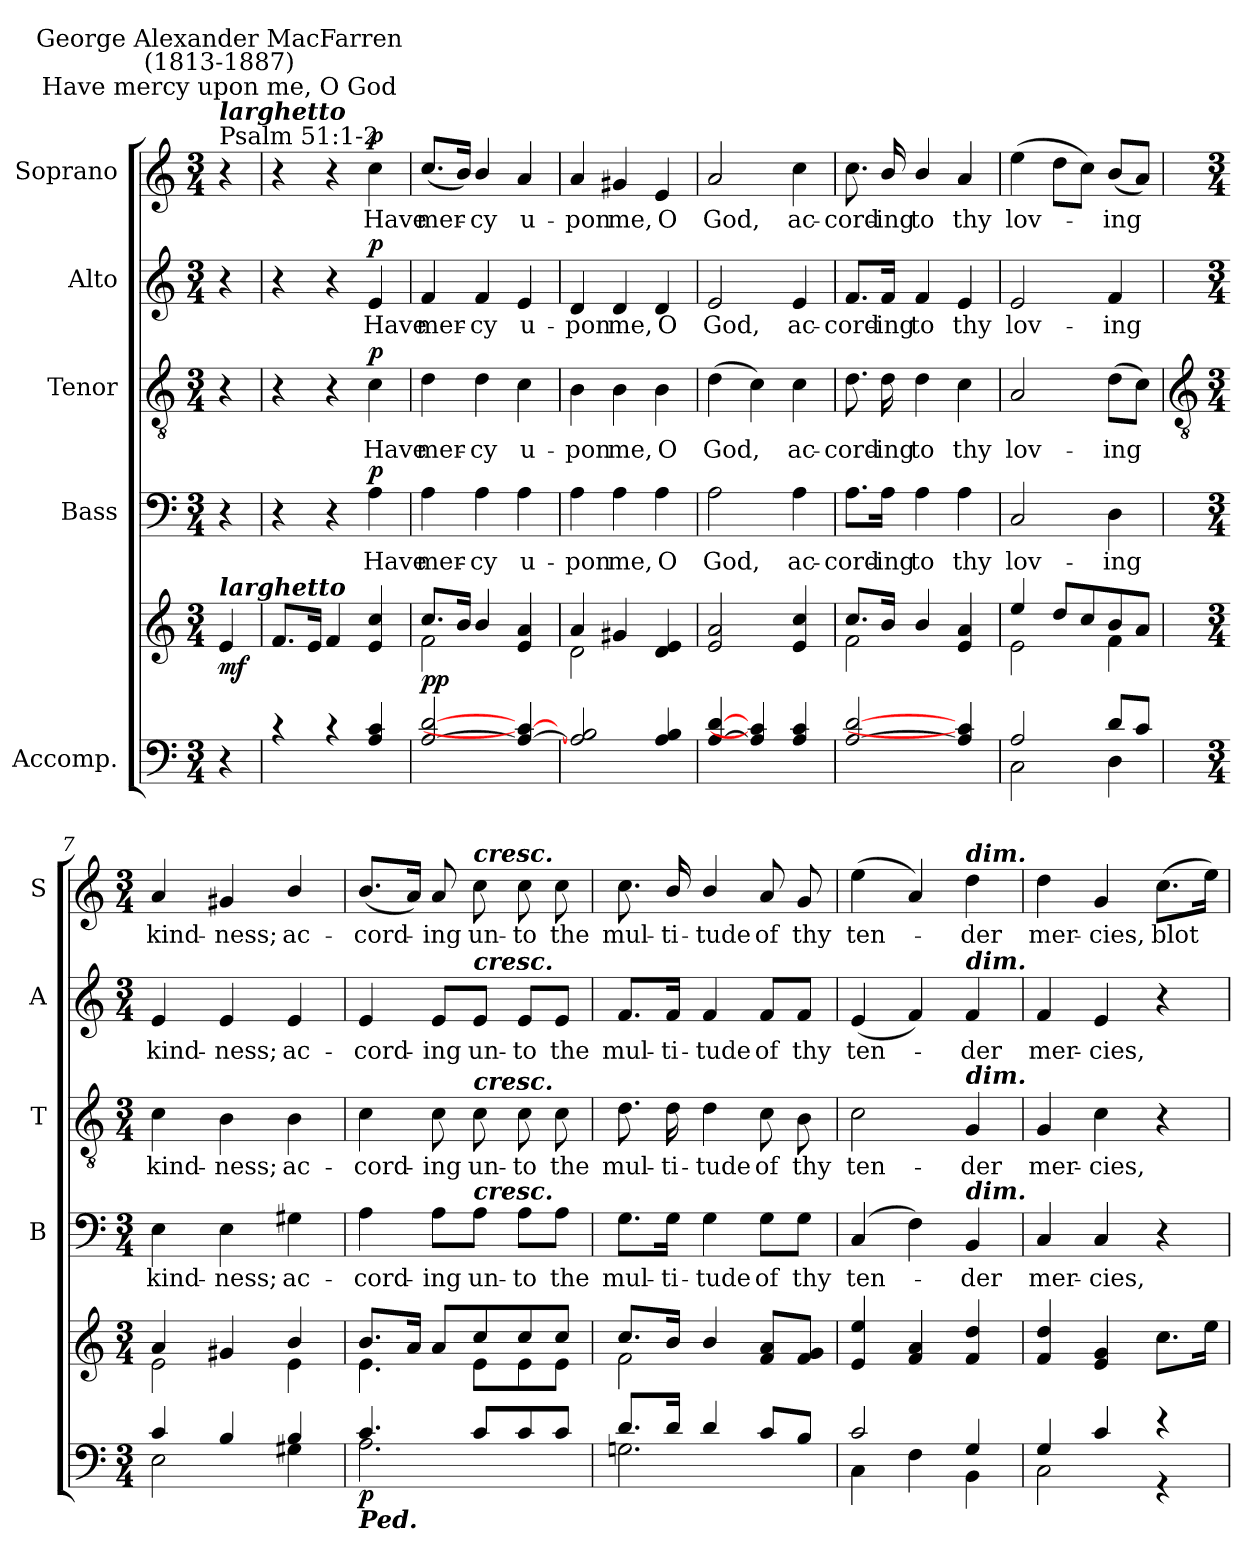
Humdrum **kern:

**kern	**kern	**dynam	**kern	**text	**dynam	**kern	**text	**dynam	**kern	**text	**dynam	**kern	**text	**dynam
*part5	*part5	*part5	*part4	*part4	*part4	*part3	*part3	*part3	*part2	*part2	*part2	*part1	*part1	*part1
*staff6	*staff5	*staff5/6	*staff4	*staff4	*staff4	*staff3	*staff3	*staff3	*staff2	*staff2	*staff2	*staff1	*staff1	*staff1
*I"Accomp.	*	*	*I"Bass	*	*	*I"Tenor	*	*	*I"Alto	*	*	*I"Soprano	*	*
*	*	*	*I'B	*	*	*I'T	*	*	*I'A	*	*	*I'S	*	*
*clefF4	*clefG2	*	*clefF4	*	*	*clefGv2	*	*	*clefG2	*	*	*clefG2	*	*
*k[]	*k[]	*	*k[]	*	*	*k[]	*	*	*k[]	*	*	*k[]	*	*
*C:	*C:	*	*C:	*	*	*C:	*	*	*C:	*	*	*C:	*	*
*M3/4	*M3/4	*	*M3/4	*	*	*M3/4	*	*	*M3/4	*	*	*M3/4	*	*
*MM60	*MM60	*	*MM60	*	*	*MM60	*	*	*MM60	*	*	*MM60	*	*
=	=	=	=	=	=	=	=	=	=	=	=	=	=	=
*^	*^	*	*	*	*	*	*	*	*	*	*	*	*	*
!	!	!	!	!	!	!	!	!	!	!	!	!	!	!LO:TX:a:t=Psalm 51&colon;1-2	!	!
!	!	!	!	!	!	!	!	!	!	!	!	!	!	!LO:TX:a:Bi:t=larghetto	!	!
!	!	!	!	!	!	!	!	!	!	!	!	!	!	!LO:TX:a:cj:t=Have mercy upon me, O God	!	!
!	!	!	!	!	!	!	!	!	!	!	!	!	!	!LO:TX:a:cj:t=George Alexander MacFarren\n(1813-1887)	!	!
!	!	!LO:TX:a:Bi:t=larghetto	!	!	!	!	!	!	!	!	!	!	!	!	!	!
!	!	!	!	!LO:DY:b	!	!	!	!	!	!	!	!	!	!	!	!
4r	4ryy	4e/	4ryy	mf	4r	.	.	4r	.	.	4r	.	.	4r	.	.
=1	=1	=1	=1	=1	=1	=1	=1	=1	=1	=1	=1	=1	=1	=1	=1	=1
!	!LO:N:vis=1	!	!LO:N:vis=1	!	!	!	!	!	!	!	!	!	!	!	!	!
4r	2.ryy	8.f/L	2.ryy	.	4r	.	.	4r	.	.	4r	.	.	4r	.	.
.	.	16e/J	.	.	.	.	.	.	.	.	.	.	.	.	.	.
4r	.	4f/	.	.	4r	.	.	4r	.	.	4r	.	.	4r	.	.
!	!	!	!	!	!	!LO:LY:b	!LO:DY:b	!	!LO:LY:b	!LO:DY:b	!	!LO:LY:b	!LO:DY:b	!	!LO:LY:b	!LO:DY:b
4A 4c	.	4e/ 4cc/	.	.	4A	Have	p	4c	Have	p	4e	Have	p	4cc	Have	p
=2	=2	=2	=2	=2	=2	=2	=2	=2	=2	=2	=2	=2	=2	=2	=2	=2
!	!LO:N:vis=1	!	!	!LO:DY:b	!	!LO:LY:b	!	!	!LO:LY:b	!	!	!LO:LY:b	!	!	!LO:LY:b	!
[2A [2d	2.ryy	8.cc/L	2f\	pp	4A	mer-	.	4d	mer-	.	4f	mer-	.	(>8.ccL	mer-	.
.	.	16b/J	.	.	.	.	.	.	.	.	.	.	.	16b/J)	.	.
!	!	!	!	!	!	!LO:LY:b	!	!	!LO:LY:b	!	!	!LO:LY:b	!	!	!LO:LY:b	!
.	.	4b/	.	.	4A	-cy	.	4d	-cy	.	4f	-cy	.	4b/	cy	.
!	!	!	!	!	!	!LO:LY:b	!	!	!LO:LY:b	!	!	!LO:LY:b	!	!	!LO:LY:b	!
4A_ 4c_	.	4e/ 4a/	4ryy	.	4A	u-	.	4c	u-	.	4e	u-	.	4a	u-	.
=3	=3	=3	=3	=3	=3	=3	=3	=3	=3	=3	=3	=3	=3	=3	=3	=3
!	!LO:N:vis=1	!	!	!	!	!LO:LY:b	!	!	!LO:LY:b	!	!	!LO:LY:b	!	!	!LO:LY:b	!
2A] 2B]	2.ryy	4a/	2d\	.	4A	-pon	.	4B	-pon	.	4d	-pon	.	4a	-pon	.
!	!	!	!	!	!	!LO:LY:b	!	!	!LO:LY:b	!	!	!LO:LY:b	!	!	!LO:LY:b	!
.	.	4g#X/	.	.	4A	me,	.	4B	me,	.	4d	me,	.	4g#X	me,	.
!	!	!	!	!	!	!LO:LY:b	!	!	!LO:LY:b	!	!	!LO:LY:b	!	!	!LO:LY:b	!
4A 4B	.	4d/ 4e/	4ryy	.	4A	O	.	4B	O	.	4d	O	.	4e	O	.
=4	=4	=4	=4	=4	=4	=4	=4	=4	=4	=4	=4	=4	=4	=4	=4	=4
!	!LO:N:vis=1	!	!LO:N:vis=1	!	!	!LO:LY:b	!	!	!LO:LY:b	!	!	!LO:LY:b	!	!	!LO:LY:b	!
[4A [4d	2.ryy	2e/ 2a/	2.ryy	.	2A	God,	.	(>4d	God,	.	2e	God,	.	2a	God,	.
4A] 4c]	.	.	.	.	.	.	.	4c)	.	.	.	.	.	.	.	.
!	!	!	!	!	!	!LO:LY:b	!	!	!LO:LY:b	!	!	!LO:LY:b	!	!	!LO:LY:b	!
4A 4c	.	4e/ 4cc/	.	.	4A	ac-	.	4c	ac-	.	4e	ac-	.	4cc	ac-	.
=5	=5	=5	=5	=5	=5	=5	=5	=5	=5	=5	=5	=5	=5	=5	=5	=5
!	!LO:N:vis=1	!	!	!	!	!LO:LY:b	!	!	!LO:LY:b	!	!	!LO:LY:b	!	!	!LO:LY:b	!
[2A [2d	2.ryy	8.cc/L	2f\	.	8.A\L	-cord-	.	8.d	-cord-	.	8.f/L	-cord-	.	8.cc	-cord-	.
!	!	!	!	!	!	!LO:LY:b	!	!	!LO:LY:b	!	!	!LO:LY:b	!	!	!LO:LY:b	!
.	.	16b/J	.	.	16A\Jk	-ing	.	16d	-ing	.	16f/Jk	-ing	.	16b/	-ing	.
!	!	!	!	!	!	!LO:LY:b	!	!	!LO:LY:b	!	!	!LO:LY:b	!	!	!LO:LY:b	!
.	.	4b/	.	.	4A	to	.	4d	to	.	4f	to	.	4b/	to	.
!	!	!	!	!	!	!LO:LY:b	!	!	!LO:LY:b	!	!	!LO:LY:b	!	!	!LO:LY:b	!
4A] 4c]	.	4e/ 4a/	4ryy	.	4A	thy	.	4c	thy	.	4e	thy	.	4a	thy	.
=6	=6	=6	=6	=6	=6	=6	=6	=6	=6	=6	=6	=6	=6	=6	=6	=6
!	!	!	!	!	!	!LO:LY:b	!	!	!LO:LY:b	!	!	!LO:LY:b	!	!	!LO:LY:b	!
2A/	2C\	4ee/	2e\	.	2C	lov-	.	2A	lov-	.	2e	lov-	.	(>4ee	lov-	.
.	.	8dd/L	.	.	.	.	.	.	.	.	.	.	.	8ddL	.	.
.	.	8cc/	.	.	.	.	.	.	.	.	.	.	.	8ccJ)	.	.
!	!	!	!	!	!	!LO:LY:b	!	!	!LO:LY:b	!	!	!LO:LY:b	!	!	!LO:LY:b	!
8d/L	4D\	8b/	4f\	.	4D	-ing	.	(>8dL	-ing	.	4f	-ing	.	(<8bL	ing	.
8c/J	.	8a/J	.	.	.	.	.	8cJ)	.	.	.	.	.	8aJ)	.	.
!!LO:LB:g=z
=7	=7	=7	=7	=7	=7	=7	=7	=7	=7	=7	=7	=7	=7	=7	=7	=7
*	*	*	*	*	*	*	*	*clefGv2	*	*	*	*	*	*	*	*
*M3/4	*	*M3/4	*	*	*M3/4	*	*	*M3/4	*	*	*M3/4	*	*	*M3/4	*	*
!	!	!	!	!	!	!LO:LY:b	!	!	!LO:LY:b	!	!	!LO:LY:b	!	!	!LO:LY:b	!
4c/	2E\	4a/	2e\	.	4E	kind-	.	4c	kind-	.	4e	kind-	.	4a	kind-	.
!	!	!	!	!	!	!LO:LY:b	!	!	!LO:LY:b	!	!	!LO:LY:b	!	!	!LO:LY:b	!
4B/	.	4g#X/	.	.	4E	-ness;	.	4B	-ness;	.	4e	-ness;	.	4g#X	-ness;	.
!	!	!	!	!	!	!LO:LY:b	!	!	!LO:LY:b	!	!	!LO:LY:b	!	!	!LO:LY:b	!
4B/	4G#X\	4b/	4e\	.	4G#X	ac-	.	4B	ac-	.	4e	ac-	.	4b/	ac-	.
=8	=8	=8	=8	=8	=8	=8	=8	=8	=8	=8	=8	=8	=8	=8	=8	=8
!LO:TX:b:Bi:t=Ped.	!	!	!	!	!	!	!	!	!	!	!	!	!	!	!	!
!	!	!	!	!LO:DY:b=2	!	!LO:LY:b	!	!	!LO:LY:b	!	!	!LO:LY:b	!	!	!LO:LY:b	!
4.c/	2.A\	8.b/L	4.e\	p	4A	-cord-	.	4c	-cord-	.	4e	-cord-	.	(<8.bL	-cord-	.
.	.	16a/J	.	.	.	.	.	.	.	.	.	.	.	16aJ)	.	.
!	!	!	!	!	!	!LO:LY:b	!	!	!LO:LY:b	!	!	!LO:LY:b	!	!	!LO:LY:b	!
.	.	8a/L	.	.	8A\L	-ing	.	8c	-ing	.	8e/L	-ing	.	8a	ing	.
!	!	!	!	!	!	!	!	!	!	!	!	!	!	!LO:TX:a:Bi:t=cresc.	!	!
!	!	!	!	!	!	!	!	!	!	!	!LO:TX:a:Bi:t=cresc.	!	!	!	!	!
!	!	!	!	!	!	!	!	!LO:TX:a:Bi:t=cresc.	!	!	!	!	!	!	!	!
!	!	!	!	!	!LO:TX:a:Bi:t=cresc.	!	!	!	!	!	!	!	!	!	!	!
!	!	!	!	!	!	!LO:LY:b	!	!	!LO:LY:b	!	!	!LO:LY:b	!	!	!LO:LY:b	!
8c/L	.	8cc/	8e\L	.	8A\J	un-	.	8c	un-	.	8e/J	un-	.	8cc	un-	.
!	!	!	!	!	!	!LO:LY:b	!	!	!LO:LY:b	!	!	!LO:LY:b	!	!	!LO:LY:b	!
8c/	.	8cc/	8e\	.	8A\L	-to	.	8c	-to	.	8e/L	-to	.	8cc	-to	.
!	!	!	!	!	!	!LO:LY:b	!	!	!LO:LY:b	!	!	!LO:LY:b	!	!	!LO:LY:b	!
8c/J	.	8cc/J	8e\J	.	8A\J	the	.	8c	the	.	8e/J	the	.	8cc	the	.
=9	=9	=9	=9	=9	=9	=9	=9	=9	=9	=9	=9	=9	=9	=9	=9	=9
!	!	!	!	!	!	!LO:LY:b	!	!	!LO:LY:b	!	!	!LO:LY:b	!	!	!LO:LY:b	!
8.d/L	2.Gn\	8.cc/L	2f\	.	8.G\L	mul-	.	8.d	mul-	.	8.f/L	mul-	.	8.cc	mul-	.
!	!	!	!	!	!	!LO:LY:b	!	!	!LO:LY:b	!	!	!LO:LY:b	!	!	!LO:LY:b	!
16d/J	.	16b/J	.	.	16G\Jk	-ti-	.	16d	-ti-	.	16f/Jk	-ti-	.	16b/	-ti-	.
!	!	!	!	!	!	!LO:LY:b	!	!	!LO:LY:b	!	!	!LO:LY:b	!	!	!LO:LY:b	!
4d/	.	4b/	.	.	4G	-tude	.	4d	-tude	.	4f	-tude	.	4b/	-tude	.
!	!	!	!	!	!	!LO:LY:b	!	!	!LO:LY:b	!	!	!LO:LY:b	!	!	!LO:LY:b	!
8c/L	.	8f/ 8a/L	4ryy	.	8G\L	of	.	8c	of	.	8f/L	of	.	8a	of	.
!	!	!	!	!	!	!LO:LY:b	!	!	!LO:LY:b	!	!	!LO:LY:b	!	!	!LO:LY:b	!
8B/J	.	8f/ 8g/J	.	.	8G\J	thy	.	8B	thy	.	8f/J	thy	.	8g	thy	.
=10	=10	=10	=10	=10	=10	=10	=10	=10	=10	=10	=10	=10	=10	=10	=10	=10
!	!	!	!LO:N:vis=1	!	!	!LO:LY:b	!	!	!LO:LY:b	!	!	!LO:LY:b	!	!	!LO:LY:b	!
2c/	4C\	4e/ 4ee/	2.ryy	.	(<4C	ten-	.	2c	ten-	.	(<4e	ten-	.	(<4ee	ten-	.
.	4F\	4f/ 4a/	.	.	4F)	.	.	.	.	.	4f)	.	.	4a)	.	.
!	!	!	!	!	!	!	!	!	!	!	!	!	!	!LO:TX:a:Bi:t=dim.	!	!
!	!	!	!	!	!	!	!	!	!	!	!LO:TX:a:Bi:t=dim.	!	!	!	!	!
!	!	!	!	!	!	!	!	!LO:TX:a:Bi:t=dim.	!	!	!	!	!	!	!	!
!	!	!	!	!	!LO:TX:a:Bi:t=dim.	!	!	!	!	!	!	!	!	!	!	!
!	!	!	!	!	!	!LO:LY:b	!	!	!LO:LY:b	!	!	!LO:LY:b	!	!	!LO:LY:b	!
4G/	4BB\	4f/ 4dd/	.	.	4BB	der	.	4G	-der	.	4f	der	.	4dd	der	.
=11	=11	=11	=11	=11	=11	=11	=11	=11	=11	=11	=11	=11	=11	=11	=11	=11
!	!	!	!LO:N:vis=1	!	!	!LO:LY:b	!	!	!LO:LY:b	!	!	!LO:LY:b	!	!	!LO:LY:b	!
4G/	2C\	4f/ 4dd/	2.ryy	.	4C	mer-	.	4G	mer-	.	4f	mer-	.	4dd	mer-	.
!	!	!	!	!	!	!LO:LY:b	!	!	!LO:LY:b	!	!	!LO:LY:b	!	!	!LO:LY:b	!
4c/	.	4e/ 4g/	.	.	4C	-cies,	.	4c	-cies,	.	4e	-cies,	.	4g	-cies,	.
!	!	!	!	!	!	!	!	!	!	!	!	!	!	!	!LO:LY:b	!
4r	4r	8.cc\L	.	.	4r	.	.	4r	.	.	4r	.	.	(>8.ccL	blot	.
.	.	16ee\J	.	.	.	.	.	.	.	.	.	.	.	16eeJ)	.	.
*v	*v	*	*	*	*	*	*	*	*	*	*	*	*	*	*	*
*	*v	*v	*	*	*	*	*	*	*	*	*	*	*	*	*
=	=	=	=	=	=	=	=	=	=	=	=	=	=	=
*-	*-	*-	*-	*-	*-	*-	*-	*-	*-	*-	*-	*-	*-	*-
